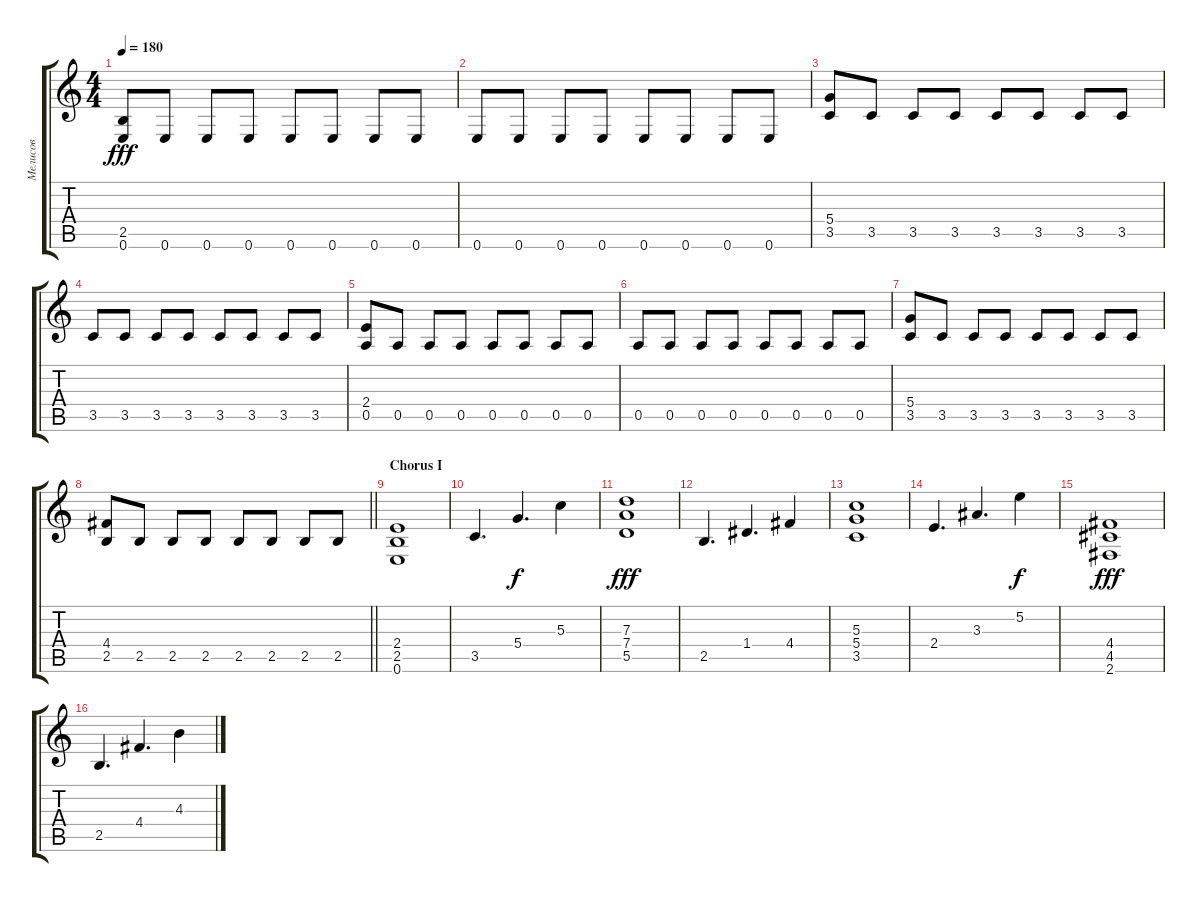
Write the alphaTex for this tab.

\track ("Мелисов" "Мелисов") {instrument distortionguitar}
\staff {score tabs}
\tuning (E4 B3 G3 D3 A2 E2) {hide}
\ts (4 4)
\tempo 180
\clef g2
\ks c
(2.5 0.6).8{dy fff} 0.6.8 0.6.8 0.6.8 0.6.8 0.6.8 0.6.8 0.6.8 |
0.6.8 0.6.8 0.6.8 0.6.8 0.6.8 0.6.8 0.6.8 0.6.8 |
(5.4 3.5).8 3.5.8 3.5.8 3.5.8 3.5.8 3.5.8 3.5.8 3.5.8 |
3.5.8 3.5.8 3.5.8 3.5.8 3.5.8 3.5.8 3.5.8 3.5.8 |
(2.4 0.5).8 0.5.8 0.5.8 0.5.8 0.5.8 0.5.8 0.5.8 0.5.8 |
0.5.8 0.5.8 0.5.8 0.5.8 0.5.8 0.5.8 0.5.8 0.5.8 |
(5.4 3.5).8 3.5.8 3.5.8 3.5.8 3.5.8 3.5.8 3.5.8 3.5.8 |
\barLineRight lightlight
(4.4 2.5).8 2.5.8 2.5.8 2.5.8 2.5.8 2.5.8 2.5.8 2.5.8 |
\section ("" "Chorus I")
(2.4 2.5 0.6).1 |
3.5.4{d} 5.4.4{d dy f} 5.3.4 |
(7.3 7.4 5.5).1{dy fff} |
2.5.4{d} 1.4.4{d} 4.4.4 |
(5.3 5.4 3.5).1 |
2.4.4{d} 3.3.4{d} 5.2.4{dy f} |
(4.4 4.5 2.6).1{dy fff} |
2.5.4{d} 4.4.4{d} 4.3.4
